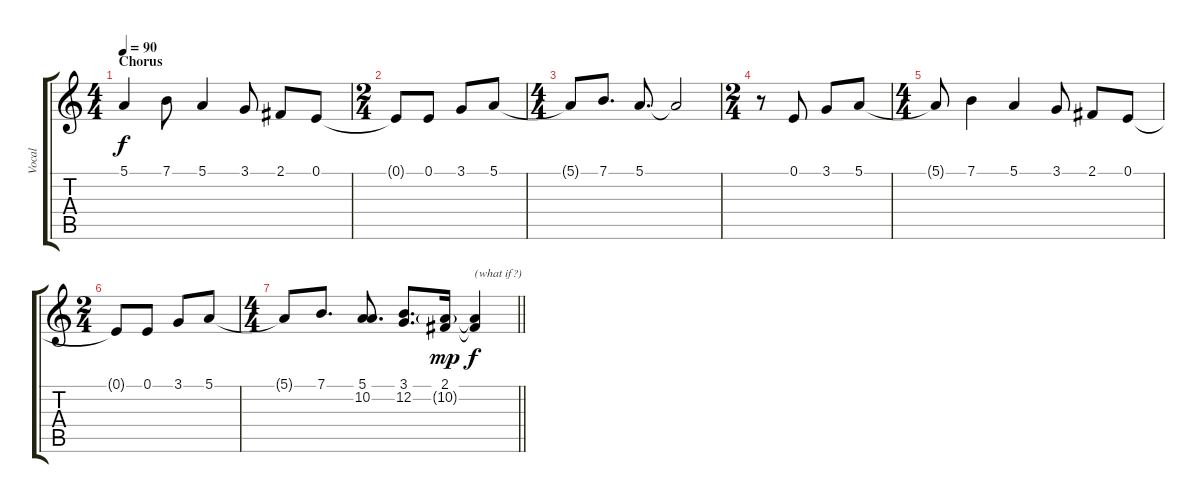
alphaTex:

\track ("Vocal" "Vocal") {instrument acousticgrandpiano}
\staff {score tabs}
\tuning (E4 B3 G3 D3 A2 E2) {hide}
\ts (4 4)
\section ("" "Chorus")
\tempo 90
\clef g2
\ks c
5.1{t}.4{dy f} 7.1.8 5.1.4 3.1.8 2.1.8 0.1.8 |
\ts (2 4)
0.1{t}.8 0.1.8 3.1.8 5.1.8 |
\ts (4 4)
5.1{t}.8 7.1.8{d} 5.1.8{d} 5.1{t}.2 |
\ts (2 4)
r.8 0.1.8 3.1.8 5.1.8 |
\ts (4 4)
5.1{t}.8 7.1.4 5.1.4 3.1.8 2.1.8 0.1.8 |
\ts (2 4)
0.1{t}.8 0.1.8 3.1.8 5.1.8 |
\ts (4 4)
\barLineRight lightlight
5.1{t}.8 7.1.8{d} (5.1 10.2).8{d} (3.1 12.2).8{d} (2.1 10.2{g}).16{dy mp} (2.1{t} 10.2{t}).4{txt "(what if?)" dy f}
